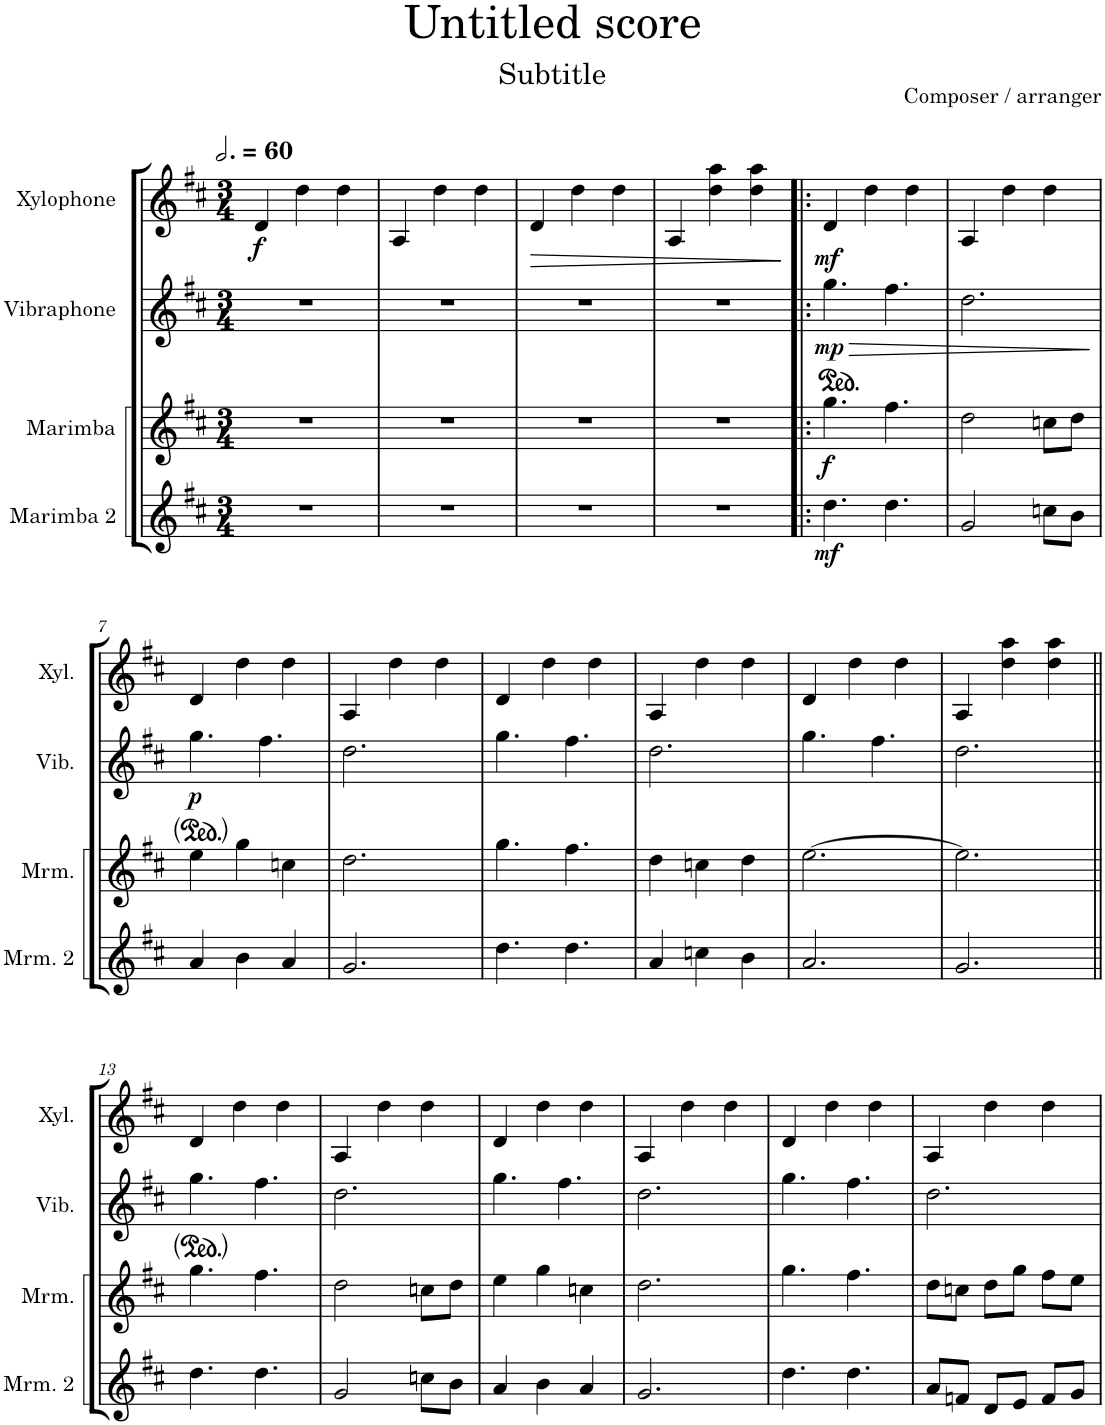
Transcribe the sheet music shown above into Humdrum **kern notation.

**kern	**dynam	**kern	**dynam	**kern	**dynam	**kern	**dynam
*part4	*part4	*part3	*part3	*part2	*part2	*part1	*part1
*staff4	*staff4	*staff3	*staff3	*staff2	*staff2	*staff1	*staff1
*I"Marimba 2	*	*I"Marimba	*	*I"Vibraphone	*	*I"Xylophone	*
*I'Mrm. 2	*	*I'Mrm.	*	*I'Vib.	*	*I'Xyl.	*
*clefG2	*	*clefG2	*	*clefG2	*	*clefG2	*
*	*	*	*	*	*	*Trd-7c-12	*
*k[f#c#]	*	*k[f#c#]	*	*k[f#c#]	*	*k[f#c#]	*
*M3/4	*	*M3/4	*	*M3/4	*	*M3/4	*
*MM180	*	*MM180	*	*MM180	*	*MM180	*
=1	=1	=1	=1	=1	=1	=1	=1
!	!	!	!	!	!	!	!LO:DY:b
2.r	.	2.r	.	2.r	.	4d/	f
.	.	.	.	.	.	4dd\	.
.	.	.	.	.	.	4dd\	.
=2	=2	=2	=2	=2	=2	=2	=2
2.r	.	2.r	.	2.r	.	4A/	.
.	.	.	.	.	.	4dd\	.
.	.	.	.	.	.	4dd\	.
=3	=3	=3	=3	=3	=3	=3	=3
!	!	!	!	!	!	!	!LO:HP:b
2.r	.	2.r	.	2.r	.	4d/	>
.	.	.	.	.	.	4dd\	.
.	.	.	.	.	.	4dd\	.
=4	=4	=4	=4	=4	=4	=4	=4
2.r	.	2.r	.	2.r	.	4A/	.
.	.	.	.	.	.	4dd\ 4aa\	.
.	.	.	.	.	.	4dd\ 4aa\	.
.	.	.	.	.	.	.	]
=5!|:	=5!|:	=5!|:	=5!|:	=5!|:	=5!|:	=5!|:	=5!|:
!	!LO:DY:b	!	!LO:DY:b	!	!LO:HP:b	!	!
!	!	!	!	!	!LO:DY:n=1:b	!	!LO:DY:b
4.dd\	mf	4.gg\	f	4.gg\	> mp	4d/	mf
.	.	.	.	.	.	4dd\	.
4.dd\	.	4.ff#\	.	4.ff#\	.	.	.
.	.	.	.	.	.	4dd\	.
=6	=6	=6	=6	=6	=6	=6	=6
2g/	.	2dd\	.	2.dd\	.	4A/	.
.	.	.	.	.	.	4dd\	.
8ccn\L	.	8ccn\L	.	.	.	4dd\	.
8b\J	.	8dd\J	.	.	.	.	.
.	.	.	.	.	]	.	.
!!LO:LB:g=z
=7	=7	=7	=7	=7	=7	=7	=7
!	!	!	!	!	!LO:DY:b	!	!
4a/	.	4ee\	.	4.gg\	p	4d/	.
4b\	.	4gg\	.	.	.	4dd\	.
.	.	.	.	4.ff#\	.	.	.
4a/	.	4ccn\	.	.	.	4dd\	.
=8	=8	=8	=8	=8	=8	=8	=8
2.g/	.	2.dd\	.	2.dd\	.	4A/	.
.	.	.	.	.	.	4dd\	.
.	.	.	.	.	.	4dd\	.
=9	=9	=9	=9	=9	=9	=9	=9
4.dd\	.	4.gg\	.	4.gg\	.	4d/	.
.	.	.	.	.	.	4dd\	.
4.dd\	.	4.ff#\	.	4.ff#\	.	.	.
.	.	.	.	.	.	4dd\	.
=10	=10	=10	=10	=10	=10	=10	=10
4a/	.	4dd\	.	2.dd\	.	4A/	.
4ccn\	.	4ccn\	.	.	.	4dd\	.
4b\	.	4dd\	.	.	.	4dd\	.
=11	=11	=11	=11	=11	=11	=11	=11
2.a/	.	[2.ee\	.	4.gg\	.	4d/	.
.	.	.	.	.	.	4dd\	.
.	.	.	.	4.ff#\	.	.	.
.	.	.	.	.	.	4dd\	.
=12	=12	=12	=12	=12	=12	=12	=12
2.g/	.	2.ee\]	.	2.dd\	.	4A/	.
.	.	.	.	.	.	4dd\ 4aa\	.
.	.	.	.	.	.	4dd\ 4aa\	.
!!LO:LB:g=z
=13||	=13||	=13||	=13||	=13||	=13||	=13||	=13||
4.dd\	.	4.gg\	.	4.gg\	.	4d/	.
.	.	.	.	.	.	4dd\	.
4.dd\	.	4.ff#\	.	4.ff#\	.	.	.
.	.	.	.	.	.	4dd\	.
=14	=14	=14	=14	=14	=14	=14	=14
2g/	.	2dd\	.	2.dd\	.	4A/	.
.	.	.	.	.	.	4dd\	.
8ccn\L	.	8ccn\L	.	.	.	4dd\	.
8b\J	.	8dd\J	.	.	.	.	.
=15	=15	=15	=15	=15	=15	=15	=15
4a/	.	4ee\	.	4.gg\	.	4d/	.
4b\	.	4gg\	.	.	.	4dd\	.
.	.	.	.	4.ff#\	.	.	.
4a/	.	4ccn\	.	.	.	4dd\	.
=16	=16	=16	=16	=16	=16	=16	=16
2.g/	.	2.dd\	.	2.dd\	.	4A/	.
.	.	.	.	.	.	4dd\	.
.	.	.	.	.	.	4dd\	.
=17	=17	=17	=17	=17	=17	=17	=17
4.dd\	.	4.gg\	.	4.gg\	.	4d/	.
.	.	.	.	.	.	4dd\	.
4.dd\	.	4.ff#\	.	4.ff#\	.	.	.
.	.	.	.	.	.	4dd\	.
=18	=18	=18	=18	=18	=18	=18	=18
8a/L	.	8dd\L	.	2.dd\	.	4A/	.
8fn/J	.	8ccn\J	.	.	.	.	.
8d/L	.	8dd\L	.	.	.	4dd\	.
8e/J	.	8gg\J	.	.	.	.	.
8f/L	.	8ff#\L	.	.	.	4dd\	.
8g/J	.	8ee\J	.	.	.	.	.
=	=	=	=	=	=	=	=
*-	*-	*-	*-	*-	*-	*-	*-
